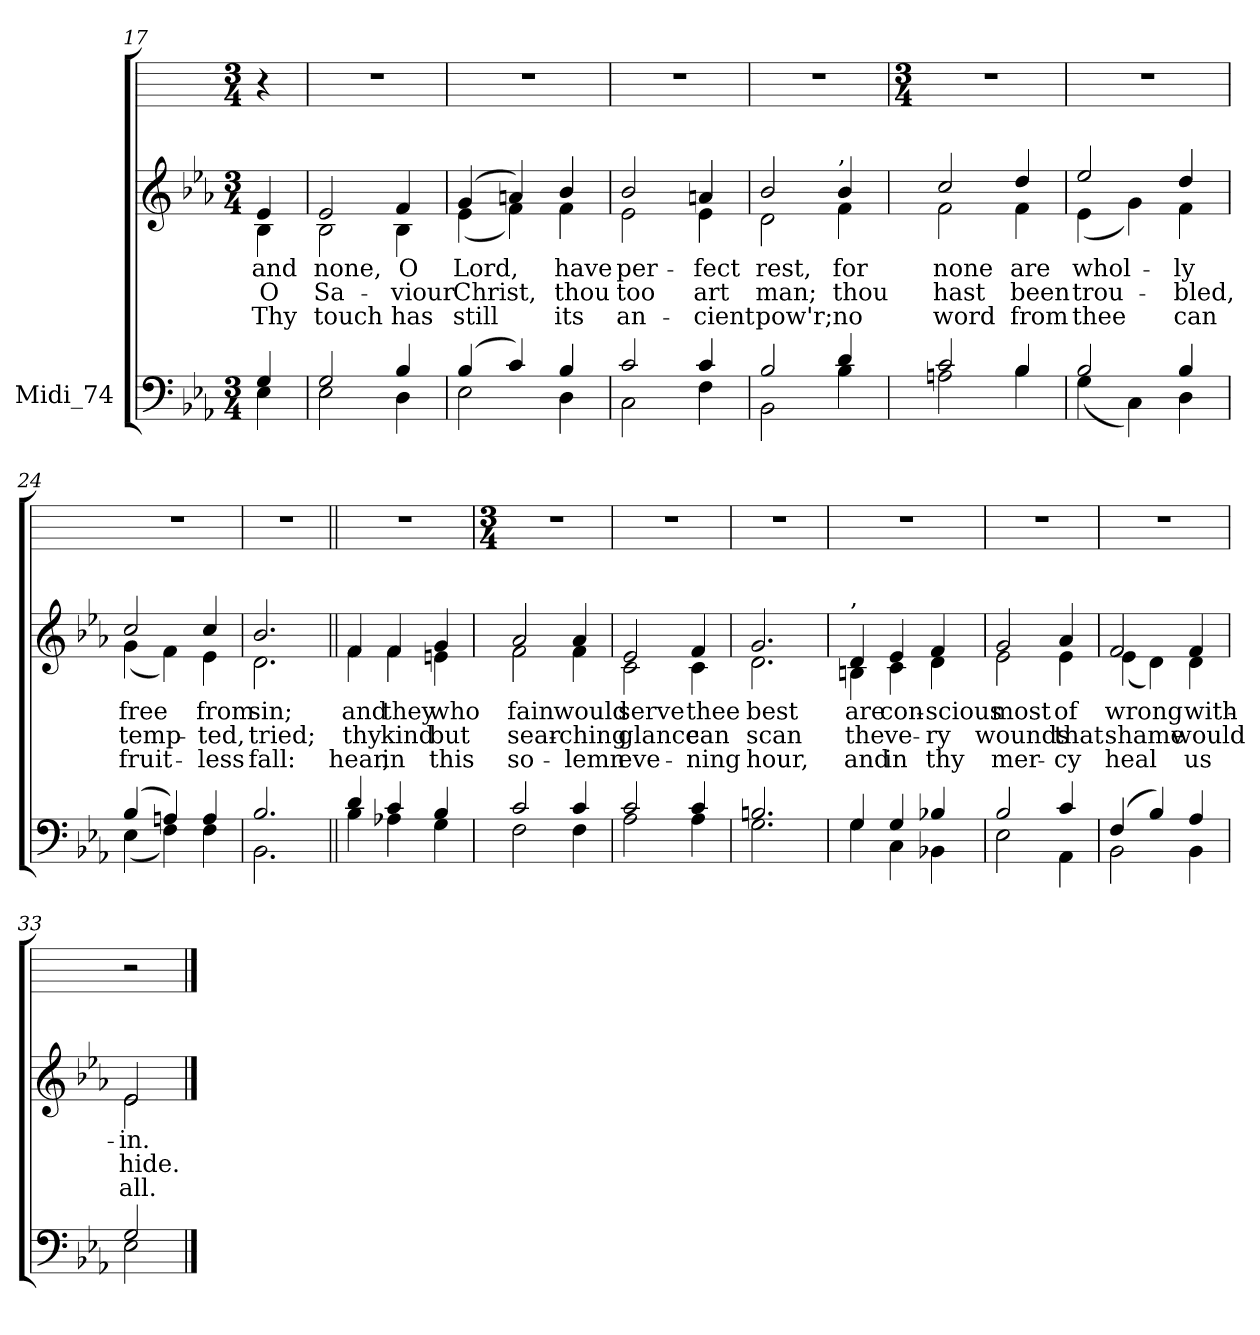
**kern	**kern	**text	**text	**text	**kern
*part3	*part2	*part2	*part2	*part2	*part1
*staff3	*staff2	*staff2	*staff2	*staff2	*staff1
*I"Midi_74	*	*	*	*	*
!!LO:LB:g=z
*clefF4	*clefG2	*	*	*	*
*k[b-e-a-]	*k[b-e-a-]	*	*	*	*
*E-:	*E-:	*	*	*	*
*M3/4	*M3/4	*	*	*	*M3/4
=17	=17	=17	=17	=17	=17
*^	*	*	*	*	*
!	!	!LO:TX:a:t=AMNS 9 continued	!	!	!	!
!	!	!	!LO:LY:b	!LO:LY:b	!LO:LY:b	!
*	*	*^	*	*	*	*
4G/	4E-\	4e-/	4B-\	and	O	Thy	4r
=18	=18	=18	=18	=18	=18	=18	=18
!	!	!	!	!LO:LY:b	!LO:LY:b	!LO:LY:b	!
2G/	2E-\	2e-/	2B-\	none,	Sa-	-touch	2.r
!	!	!	!	!LO:LY:b	!LO:LY:b	!LO:LY:b	!
4B-/	4D\	4f/	4B-\	O	viour	has	.
=19	=19	=19	=19	=19	=19	=19	=19
!	!	!	!	!LO:LY:b	!LO:LY:b	!LO:LY:b	!
(>4B-/	2E-\	(>4g/	(<4e-\	Lord,	Christ,	still	2.r
4c/)	.	4an/)	4f\)	.	.	.	.
!	!	!	!	!LO:LY:b	!LO:LY:b	!LO:LY:b	!
4B-/	4D\	4b-/	4f\	have	thou	its	.
=20	=20	=20	=20	=20	=20	=20	=20
!	!	!	!	!LO:LY:b	!LO:LY:b	!LO:LY:b	!
2c/	2C\	2b-/	2e-\	per-	-too	an-	2.r
!	!	!	!	!LO:LY:b	!LO:LY:b	!LO:LY:b	!
4c/	4F\	4an/	4e-\	-fect	art	cient	.
=21	=21	=21	=21	=21	=21	=21	=21
!	!	!	!	!LO:LY:b	!LO:LY:b	!LO:LY:b	!
2B-/	2BB-\	2b-/	2d\	rest,	man;	pow'r;	2.r
!	!	!LO:TX:a:t=,	!	!	!	!	!
!	!	!	!	!LO:LY:b	!LO:LY:b	!LO:LY:b	!
4d/	4B-\	4b-/	4f\	for	thou	no	.
!!LO:LB:g=z
=22	=22	=22	=22	=22	=22	=22	=22
*	*	*	*	*	*	*	*M3/4
!	!	!	!	!LO:LY:b	!LO:LY:b	!LO:LY:b	!
2c/	2An\	2cc/	2f\	none	hast	word	2.r
!	!	!	!	!LO:LY:b	!LO:LY:b	!LO:LY:b	!
4B-/	4B-\	4dd/	4f\	are	been	from	.
=23	=23	=23	=23	=23	=23	=23	=23
!	!	!	!	!LO:LY:b	!LO:LY:b	!LO:LY:b	!
2B-/	(<4G\	2ee-/	(<4e-\	whol-	-trou-	-thee	2.r
.	4C\)	.	4g\)	.	.	.	.
!	!	!	!	!LO:LY:b	!LO:LY:b	!LO:LY:b	!
4B-/	4D\	4dd/	4f\	ly	bled,	can	.
=24	=24	=24	=24	=24	=24	=24	=24
!	!	!	!	!LO:LY:b	!LO:LY:b	!LO:LY:b	!
(>4B-/	(<4E-\	2cc/	(<4g\	free	temp-	-fruit-	2.r
4An/)	4F\)	.	4f\)	.	.	.	.
!	!	!	!	!LO:LY:b	!LO:LY:b	!LO:LY:b	!
4A/	4F\	4cc/	4e-\	-from	ted,	less	.
=25	=25	=25	=25	=25	=25	=25	=25
!	!	!	!	!LO:LY:b	!LO:LY:b	!LO:LY:b	!
2.B-/	2.BB-\	2.b-/	2.d\	sin;	tried;	fall:	2.r
=26||	=26||	=26||	=26||	=26||	=26||	=26||	=26||
!	!	!	!	!LO:LY:b	!LO:LY:b	!LO:LY:b	!
4d/	4B-\	4f/	4f\	and	thy	hear,	2.r
!	!	!	!	!LO:LY:b	!LO:LY:b	!LO:LY:b	!
4c/	4A-X\	4f/	4f\	they	kind	in	.
!	!	!	!	!LO:LY:b	!LO:LY:b	!LO:LY:b	!
4B-/	4G\	4g/	4en\	who	but	this	.
!!LO:LB:g=z
=27	=27	=27	=27	=27	=27	=27	=27
*	*	*	*	*	*	*	*M3/4
!	!	!	!	!LO:LY:b	!LO:LY:b	!LO:LY:b	!
2c/	2F\	2a-/	2f\	fain	sear-	-so-	2.r
!	!	!	!	!LO:LY:b	!LO:LY:b	!LO:LY:b	!
4c/	4F\	4a-/	4f\	-would	ching	lemn	.
=28	=28	=28	=28	=28	=28	=28	=28
!	!	!	!	!LO:LY:b	!LO:LY:b	!LO:LY:b	!
2c/	2A-\	2e-/	2c\	serve	glance	eve-	2.r
!	!	!	!	!LO:LY:b	!LO:LY:b	!LO:LY:b	!
4c/	4A-\	4f/	4c\	-thee	can	ning	.
=29	=29	=29	=29	=29	=29	=29	=29
!	!	!	!	!LO:LY:b	!LO:LY:b	!LO:LY:b	!
2.Bn/	2.G\	2.g/	2.d\	best	scan	hour,	2.r
=30	=30	=30	=30	=30	=30	=30	=30
!	!	!LO:TX:a:t=,	!	!	!	!	!
!	!	!	!	!LO:LY:b	!LO:LY:b	!LO:LY:b	!
4G/	4G\	4d/	4Bn\	are	the	and	2.r
!	!	!	!	!LO:LY:b	!LO:LY:b	!LO:LY:b	!
4G/	4C\	4e-/	4c\	con-	-ve-	-in	.
!	!	!	!	!LO:LY:b	!LO:LY:b	!LO:LY:b	!
4B-X/	4BB-X\	4f/	4d\	scious	ry	thy	.
=31	=31	=31	=31	=31	=31	=31	=31
!	!	!	!	!LO:LY:b	!LO:LY:b	!LO:LY:b	!
2B-/	2E-\	2g/	2e-\	most	wounds	mer-	2.r
!	!	!	!	!LO:LY:b	!LO:LY:b	!LO:LY:b	!
4c/	4AA-\	4a-/	4e-\	-of	that	cy	.
=32	=32	=32	=32	=32	=32	=32	=32
!	!	!	!	!LO:LY:b	!LO:LY:b	!LO:LY:b	!
(>4F/	2BB-\	2f/	(<4e-\	wrong	shame	heal	2.r
4B-/)	.	.	4d\)	.	.	.	.
!	!	!	!	!LO:LY:b	!LO:LY:b	!LO:LY:b	!
4A-/	4BB-\	4f/	4d\	with-	-would	us	.
=33	=33	=33	=33	=33	=33	=33	=33
!	!	!	!	!LO:LY:b	!LO:LY:b	!LO:LY:b	!
2G/	2E-\	2e-/	2e-\	in.	hide.	all.	2r
*v	*v	*	*	*	*	*	*
*	*v	*v	*	*	*	*
==	==	==	==	==	==
*-	*-	*-	*-	*-	*-
